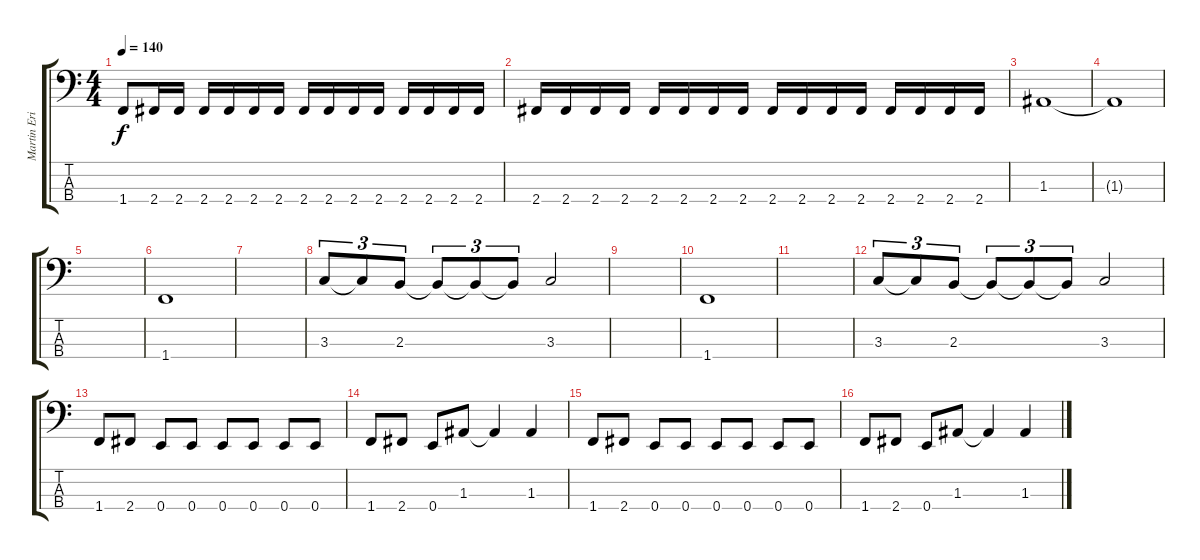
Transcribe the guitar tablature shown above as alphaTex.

\track ("Martin Eric Ain-Bass" "Martin Eri") {instrument electricbasspick}
\staff {score tabs}
\tuning (G2 D2 A1 E1) {hide}
\ts (4 4)
\tempo 140
\clef f4
\ks c
1.4.8{dy f} 2.4.16 2.4.16 2.4.16 2.4.16 2.4.16 2.4.16 2.4.16 2.4.16 2.4.16 2.4.16 2.4.16 2.4.16 2.4.16 2.4.16 |
2.4.16 2.4.16 2.4.16 2.4.16 2.4.16 2.4.16 2.4.16 2.4.16 2.4.16 2.4.16 2.4.16 2.4.16 2.4.16 2.4.16 2.4.16 2.4.16 |
1.3.1 |
1.3{t}.1 |
|
1.4.1 |
|
3.3.8{tu (3 2)} 3.3{t}.8{tu (3 2)} 2.3.8{tu (3 2)} 2.3{t}.8{tu (3 2)} 2.3{t}.8{tu (3 2)} 2.3{t}.8{tu (3 2)} 3.3.2 |
|
1.4.1 |
|
3.3.8{tu (3 2)} 3.3{t}.8{tu (3 2)} 2.3.8{tu (3 2)} 2.3{t}.8{tu (3 2)} 2.3{t}.8{tu (3 2)} 2.3{t}.8{tu (3 2)} 3.3.2 |
1.4.8 2.4.8 0.4.8 0.4.8 0.4.8 0.4.8 0.4.8 0.4.8 |
1.4.8 2.4.8 0.4.8 1.3.8 1.3{t}.4 1.3.4 |
1.4.8 2.4.8 0.4.8 0.4.8 0.4.8 0.4.8 0.4.8 0.4.8 |
1.4.8 2.4.8 0.4.8 1.3.8 1.3{t}.4 1.3.4
